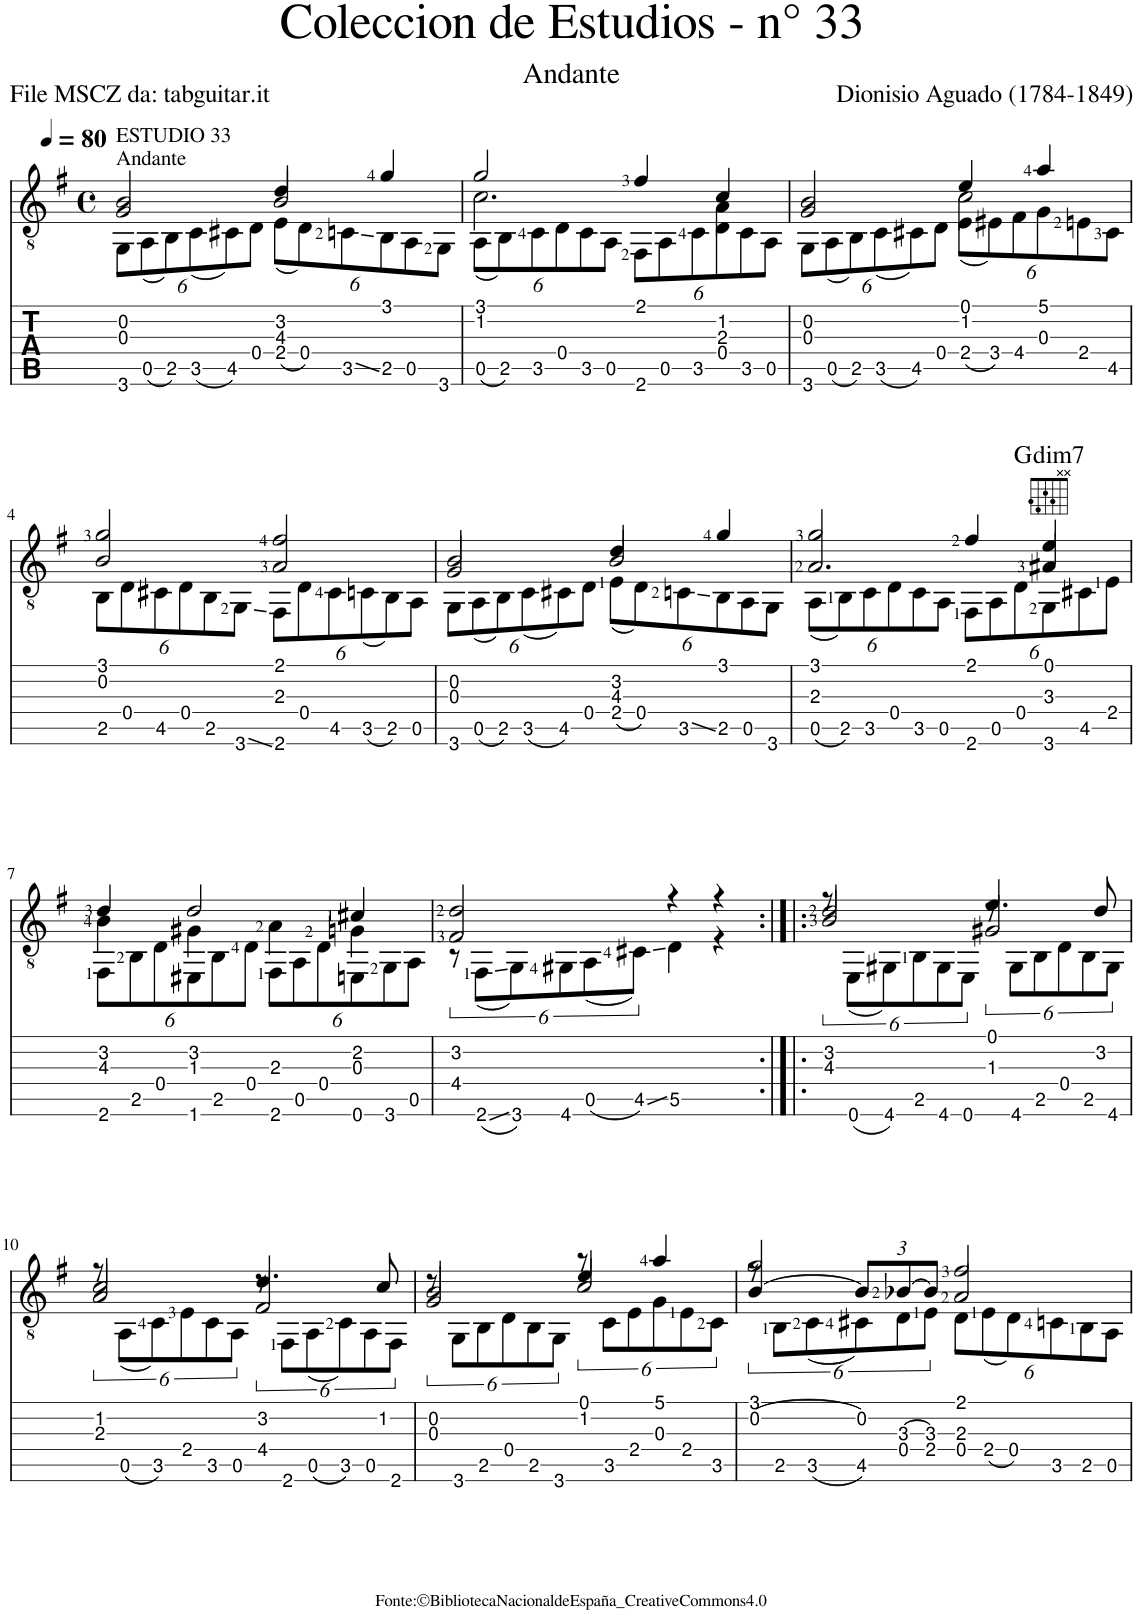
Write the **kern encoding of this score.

**kern	**kern	**harte
*part1	*part1	*part1
*staff2	*staff1	*
*I"Guitar	*	*
*I'Guit.	*	*
*stria6	*	*
*	*clefGv2	*
*k[f#]	*k[f#]	*
*M4/4	*M4/4	*
*met(c)	*met(c)	*
*MM80	*MM80	*
=1	=1	=1
*^	*^	*
*	*Xbrackettup	*	*Xbrackettup	*
*	*^	*	*^	*
!	!	!	!LO:TX:a:t=ESTUDIO 33	!	!	!
!	!	!	!LO:TX:a:t=Andante	!	!	!
2G 2B	12GGL	2ryy	2G/ 2B/	12GG\L	2ryy	.
.	12AA	.	.	(12AA\	.	.
.	12BBJ	.	.	12BB\)	.	.
.	12CL	.	.	(12C\	.	.
.	12C#	.	.	12C#X\)	.	.
.	12DJ	.	.	12D\J	.	.
4d	12EL	2B	4d/	(12E\L	2B/	.
.	12D	.	.	12D\)	.	.
.	12CJ	.	.	12Cn\	.	.
4g	12BBL	.	4g/	12BB\	.	.
.	12AA	.	.	12AA\	.	.
.	12GGJ	.	.	12GG\J	.	.
=2	=2	=2	=2	=2	=2	=2
2g	12AAL	2.c	2g/	(12AA\L	2.c\	.
.	12BB	.	.	12BB\)	.	.
.	12CJ	.	.	12C\	.	.
.	12DL	.	.	12D\	.	.
.	12C	.	.	12C\	.	.
.	12AAJ	.	.	12AA\J	.	.
4f#	12FF#L	.	4f#/	12FF#\L	.	.
.	12AA	.	.	12AA\	.	.
.	12CJ	.	.	12C\	.	.
4c	12DL	4A	4c/	12D\	4A\	.
.	12C	.	.	12C\	.	.
.	12AAJ	.	.	12AA\J	.	.
=3	=3	=3	=3	=3	=3	=3
2G 2B	12GGL	2ryy	2G/ 2B/	12GG\L	2ryy	.
.	12AA	.	.	(12AA\	.	.
.	12BBJ	.	.	12BB\)	.	.
.	12CL	.	.	(12C\	.	.
.	12C#	.	.	12C#X\)	.	.
.	12DJ	.	.	12D\J	.	.
4e	12EL	2c	4e/	(12E\L	2c\	.
.	12E#	.	.	12E#X\)	.	.
.	12F#J	.	.	12F#\	.	.
4a	12GL	.	4a/	12G\	.	.
.	12E	.	.	12En\	.	.
.	12C#J	.	.	12C#\J	.	.
*	*v	*v	*	*	*	*
*	*	*	*v	*v	*
!!LO:LB:g=z
=4	=4	=4	=4	=4
2B 2g	12BBL	2B/ 2g/	12BB\L	.
.	12D	.	12D\	.
.	12C#J	.	12C#X\	.
.	12DL	.	12D\	.
.	12BB	.	12BB\	.
.	12GGJ	.	12GG\J	.
2A 2f#	12FF#L	2A/ 2f#/	12FF#\L	.
.	12D	.	12D\	.
.	12C#J	.	12C#\	.
.	12CL	.	(12Cn\	.
.	12BB	.	12BB\)	.
.	12AAJ	.	12AA\J	.
=5	=5	=5	=5	=5
*	*^	*	*^	*
2B	12GGL	2G	2B/	12GG\L	2G/	.
.	12AA	.	.	(12AA\	.	.
.	12BBJ	.	.	12BB\)	.	.
.	12CL	.	.	(12C\	.	.
.	12C#	.	.	12C#X\)	.	.
.	12DJ	.	.	12D\J	.	.
4d	12EL	2B	4d/	(12E\L	2B/	.
.	12D	.	.	12D\)	.	.
.	12CJ	.	.	12Cn\	.	.
4g	12BBL	.	4g/	12BB\	.	.
.	12AA	.	.	12AA\	.	.
.	12GGJ	.	.	12GG\J	.	.
=6	=6	=6	=6	=6	=6	=6
2g	12AAL	2.A	2g/	(12AA\L	2.A/	.
.	12BB	.	.	12BB\)	.	.
.	12CJ	.	.	12C\	.	.
.	12DL	.	.	12D\	.	.
.	12C	.	.	12C\	.	.
.	12AAJ	.	.	12AA\J	.	.
4f#	12FF#L	.	4f#/	12FF#\L	.	.
.	12AA	.	.	12AA\	.	.
.	12DJ	.	.	12D\	.	.
!	!	!	!	!	!	!LO:H:kt=dim7
4e	12GGL	4A#	4e/	12GG\	4A#X/	G:dim7
.	12C#	.	.	12C#X\	.	.
.	12EJ	.	.	12E\J	.	.
!!LO:LB:g=z	!!	!!
=7	=7	=7	=7	=7	=7	=7
4d	12FF#L	4B	4d/	12FF#\L	4B\	.
.	12BB	.	.	12BB\	.	.
.	12DJ	.	.	12D\	.	.
2d	12EE#L	4G#	2d/	12EE#X\	4G#X\	.
.	12BB	.	.	12BB\	.	.
.	12DJ	.	.	12D\J	.	.
.	12FF#L	4A	.	12FF#\L	4A\	.
.	12AA	.	.	12AA\	.	.
.	12DJ	.	.	12D\	.	.
4c#	12EEL	4G	4c#X/	12EEn\	4Gn\	.
.	12GG	.	.	12GG\	.	.
.	12AAJ	.	.	12AA\J	.	.
*	*v	*v	*	*	*	*
*	*	*	*v	*v	*
=8	=8	=8	=8	=8
*	*	*	*brackettup	*
2F# 2d	12r	2F#/ 2d/	12r	.
.	12FF#L	.	(12FF#\L	.
.	12GGJ	.	12GG\)	.
.	12GG#L	.	12GG#X\	.
.	12AA	.	(12AA\	.
.	12C#J	.	12C#X\J)	.
4r	4D	4r	4D\	.
4r	4r	4r	4r	.
=9:|!|:	=9:|!|:	=9:|!|:	=9:|!|:	=9:|!|:
*	*^	*	*^	*
2d	12r	2B	2d/	12r	2B/	.
.	12EEL	.	.	(12EE\L	.	.
.	12GG#J	.	.	12GG#X\)	.	.
.	12BBL	.	.	12BB\	.	.
.	12GG#	.	.	12GG#\	.	.
.	12EEJ	.	.	12EE\J	.	.
4.e	12r	2G#	4.e/	12r	2G#X/	.
.	12GG#L	.	.	12GG#\L	.	.
.	12BBJ	.	.	12BB\	.	.
.	12DL	.	.	12D\	.	.
.	12BB	.	.	12BB\	.	.
8d	.	.	8d/	.	.	.
.	12GG#J	.	.	12GG#\J	.	.
!!LO:LB:g=z	!!	!!
=10	=10	=10	=10	=10	=10	=10
2c	12r	2A	2c/	12r	2A/	.
.	12AAL	.	.	(12AA\L	.	.
.	12CJ	.	.	12C\)	.	.
.	12EL	.	.	12E\	.	.
.	12C	.	.	12C\	.	.
.	12AAJ	.	.	12AA\J	.	.
4.d	12r	2F#	4.d/	12r	2F#/	.
.	12FF#L	.	.	12FF#\L	.	.
.	12AAJ	.	.	(12AA\	.	.
.	12CL	.	.	12C\)	.	.
.	12AA	.	.	12AA\	.	.
8c	.	.	8c/	.	.	.
.	12FF#J	.	.	12FF#\J	.	.
=11	=11	=11	=11	=11	=11	=11
2B	12r	2G	2B/	12r	2G/	.
.	12GGL	.	.	12GG\L	.	.
.	12BBJ	.	.	12BB\	.	.
.	12DL	.	.	12D\	.	.
.	12BB	.	.	12BB\	.	.
.	12GGJ	.	.	12GG\J	.	.
4e	12r	2c	4e/	12r	2c/	.
.	12CL	.	.	12C\L	.	.
.	12EJ	.	.	12E\	.	.
4a	12GL	.	4a/	12G\	.	.
.	12E	.	.	12E\	.	.
.	12CJ	.	.	12C\J	.	.
=12	=12	=12	=12	=12	=12	=12
2g	12r	[4B	2g/	12r	[4B/	.
.	12BBL	.	.	12BB\L	.	.
.	12CJ	.	.	(12C\	.	.
*	*	*	*	*	*Xbrackettup	*
.	12C#L	12BL]	.	12C#X\)	12B/L]	.
.	12D	[12B-	.	12D\	[12B-X/	.
.	12EJ	12B-J]	.	12E\J	12B-/J]	.
2f#	12DL	2A	2f#/	12D\L	2A/	.
.	12E	.	.	(12E\	.	.
.	12DJ	.	.	12D\)	.	.
.	12CL	.	.	12Cn\	.	.
.	12BB	.	.	12BB\	.	.
.	12AAJ	.	.	12AA\J	.	.
*v	*v	*v	*	*	*	*
*	*v	*v	*v	*
=	=	=
*-	*-	*-
